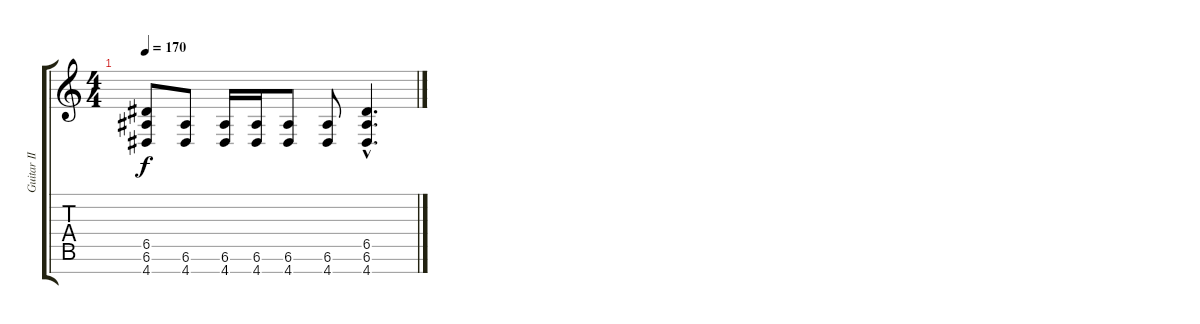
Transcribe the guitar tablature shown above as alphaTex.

\track ("Guitar II" "Guitar II") {instrument distortionguitar}
\staff {score tabs}
\tuning (E4 B3 G3 D3 A2 E2 B1) {hide}
\ts (4 4)
\tempo 170
\clef g2
\ks c
(6.5{t} 6.6{t} 4.7{t}).8{dy f} (6.6 4.7).8 (6.6 4.7).16 (6.6 4.7).16 (6.6 4.7).8 (6.6 4.7).8 (6.5{hac} 6.6{hac} 4.7{hac}).4{d}
